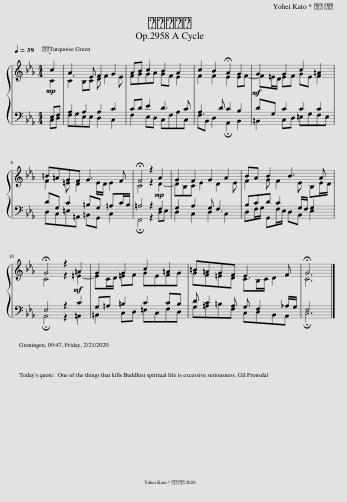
X:1
%%score { ( 1 2 ) | ( 3 4 ) }
L:1/8
Q:1/4=39
M:4/4
I:linebreak $
K:Eb
V:1 treble
V:2 treble
V:3 bass
V:4 bass
V:1
!mp! C2 | C2 B,C D F2 E | FGGA GF E2 | F2 F2 !fermata!E2 EF- |!mf! F=E/D/ EF GE F2 |$ %5
 F2 =E D2 E/D/ E2 | !fermata!C4 z2!mp! D2- | DB,C E2 D2 E | F2 G F2 E B,E/D/ |$ !fermata!C4 z2!mf! =E2- | %10
 EC/D/ =EF GEFG | GF=ED CB,/C/ D2 | !fermata!C6 |] %13
V:2
 c2 | A3 E F2 G2 | AB c2 B2 A2 | c2 B2 A2 G2 | G2 G2 c2 =A2 |$ %5
 =B=AGF G3 F | F4 z2 A2 | G2 F2 G2 A2 | BA B2 B3 A |$ G4 z2 =A2 | %10
 G2 G2 c2 =A2 | =B=AGF =E3 F | G6 |] %13
V:3
 C,D, | F,G,E,E, D,2 C,2 | F,2 E,D, C,F,A,C, | F,B,, D,2 !fermata!A,,2 B,,2 | =B,,2 C,D, =E,G,F,E, |$ %5
 D,C,=E,=A,, =B,,G,, C,2 | !fermata!F,,4 z2 D,E, | D,2 C,2 D,2 C,2 | D,F,/G,/ G,,F,/E,/ D,B,, E,2 |$ !fermata!A,,4 z2 =A,,2 | %10
 =B,,2 C,D, =E,C,F,D, | G,=A,=B,F, C,D,B,,A,, | !fermata!C,6 |] %13
V:4
 E,F, | A,2 A,2 A,2 C2 | CD E2 D3 C | A,3 D C2 B,2 | DG, C2 C2 C2 |$ %5
 DG, C2 =B,G, =A,C/B,/ | =A,4 z2 F,2 | G,2 A,2 G, F,3 | B,CD C2 G,/F,/ G,2 |$ E,4 z2 C2 | %10
 G,=A, =B,2 C2 CB, | D C2 =A, G, F,2 _A,/G,/ | E,6 |] %13
